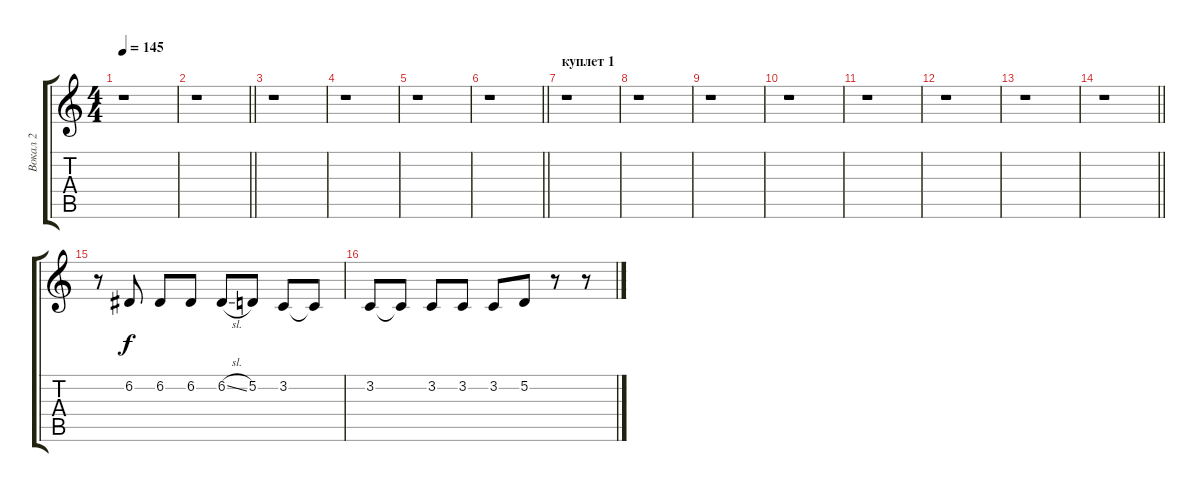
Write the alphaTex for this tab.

\track ("Вокал 2" "Вокал 2") {instrument englishhorn}
\staff {score tabs}
\tuning (D4 A3 F3 C3 G2 D2) {hide}
\ts (4 4)
\tempo 145
\clef g2
\ks c
r.1{dy f} |
\barLineRight lightlight
r.1 |
\section ("" "")
r.1 |
r.1 |
r.1 |
\barLineRight lightlight
r.1 |
\section ("" "куплет 1")
r.1 |
r.1 |
r.1 |
r.1 |
r.1 |
r.1 |
r.1 |
\barLineRight lightlight
r.1 |
r.8 6.2.8 6.2.8 6.2.8 6.2{sl}.8 5.2.8 3.2.8 3.2{t}.8 |
3.2.8 3.2{t}.8 3.2.8 3.2.8 3.2.8 5.2.8 r.8 r.8
